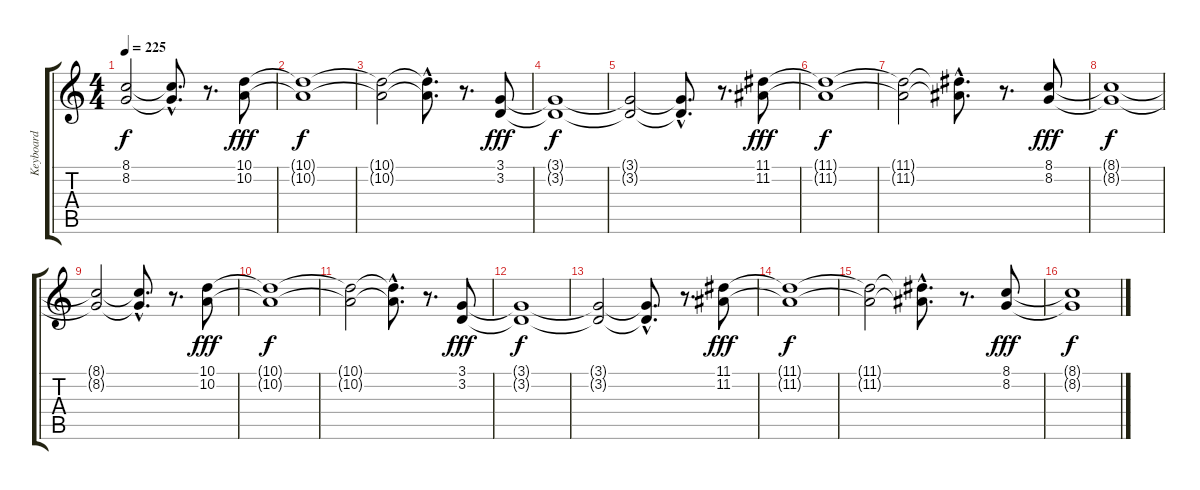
\track ("Keyboard" "Keyboard") {instrument tremolostrings}
\staff {score tabs}
\tuning (E4 B3 G3 D3 A2 E2) {hide}
\ts (4 4)
\tempo 225
\clef g2
\ks c
(8.1{t} 8.2{t}).2{dy f} (8.1{hac t} 8.2{hac t}).8{d} r.8{d} (10.1 10.2).8{dy fff} |
(10.1{t} 10.2{t}).1{dy f} |
(10.1{t} 10.2{t}).2 (10.1{hac t} 10.2{hac t}).8{d} r.8{d} (3.1 3.2).8{dy fff} |
(3.1{t} 3.2{t}).1{dy f} |
(3.1{t} 3.2{t}).2 (3.1{hac t} 3.2{hac t}).8{d} r.8{d} (11.1 11.2).8{dy fff} |
(11.1{t} 11.2{t}).1{dy f} |
(11.1{t} 11.2{t}).2 (11.1{hac t} 11.2{hac t}).8{d} r.8{d} (8.1 8.2).8{dy fff} |
(8.1{t} 8.2{t}).1{dy f} |
(8.1{t} 8.2{t}).2 (8.1{hac t} 8.2{hac t}).8{d} r.8{d} (10.1 10.2).8{dy fff} |
(10.1{t} 10.2{t}).1{dy f} |
(10.1{t} 10.2{t}).2 (10.1{hac t} 10.2{hac t}).8{d} r.8{d} (3.1 3.2).8{dy fff} |
(3.1{t} 3.2{t}).1{dy f} |
(3.1{t} 3.2{t}).2 (3.1{hac t} 3.2{hac t}).8{d} r.8{d} (11.1 11.2).8{dy fff} |
(11.1{t} 11.2{t}).1{dy f} |
(11.1{t} 11.2{t}).2 (11.1{hac t} 11.2{hac t}).8{d} r.8{d} (8.1 8.2).8{dy fff} |
(8.1{t} 8.2{t}).1{dy f}
